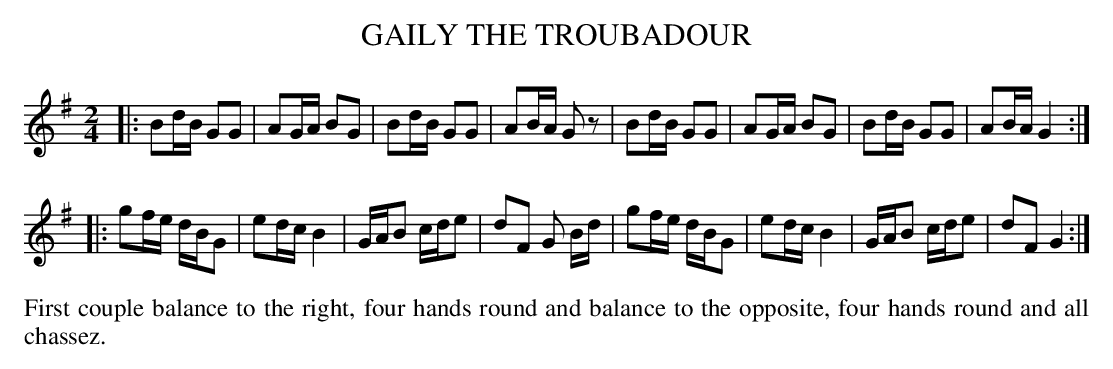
X:1
T: GAILY THE TROUBADOUR
M: 2/4
L: 1/16
K: G
|:\
B2dB G2G2 | A2GA B2G2 | B2dB G2G2 | A2BA G2z2 |\
B2dB G2G2 | A2GA B2G2 | B2dB G2G2 | A2BA G4 :|
|:\
g2fe dBG2 | e2dc B4 | GAB2 cde2 | d2F2 G2 Bd |\
g2fe dBG2 | e2dc B4 | GAB2 cde2 | d2F2 G4 :|
%%begintext align
First couple balance to the right,
four hands round and balance to the opposite,
four hands round and all chassez.
